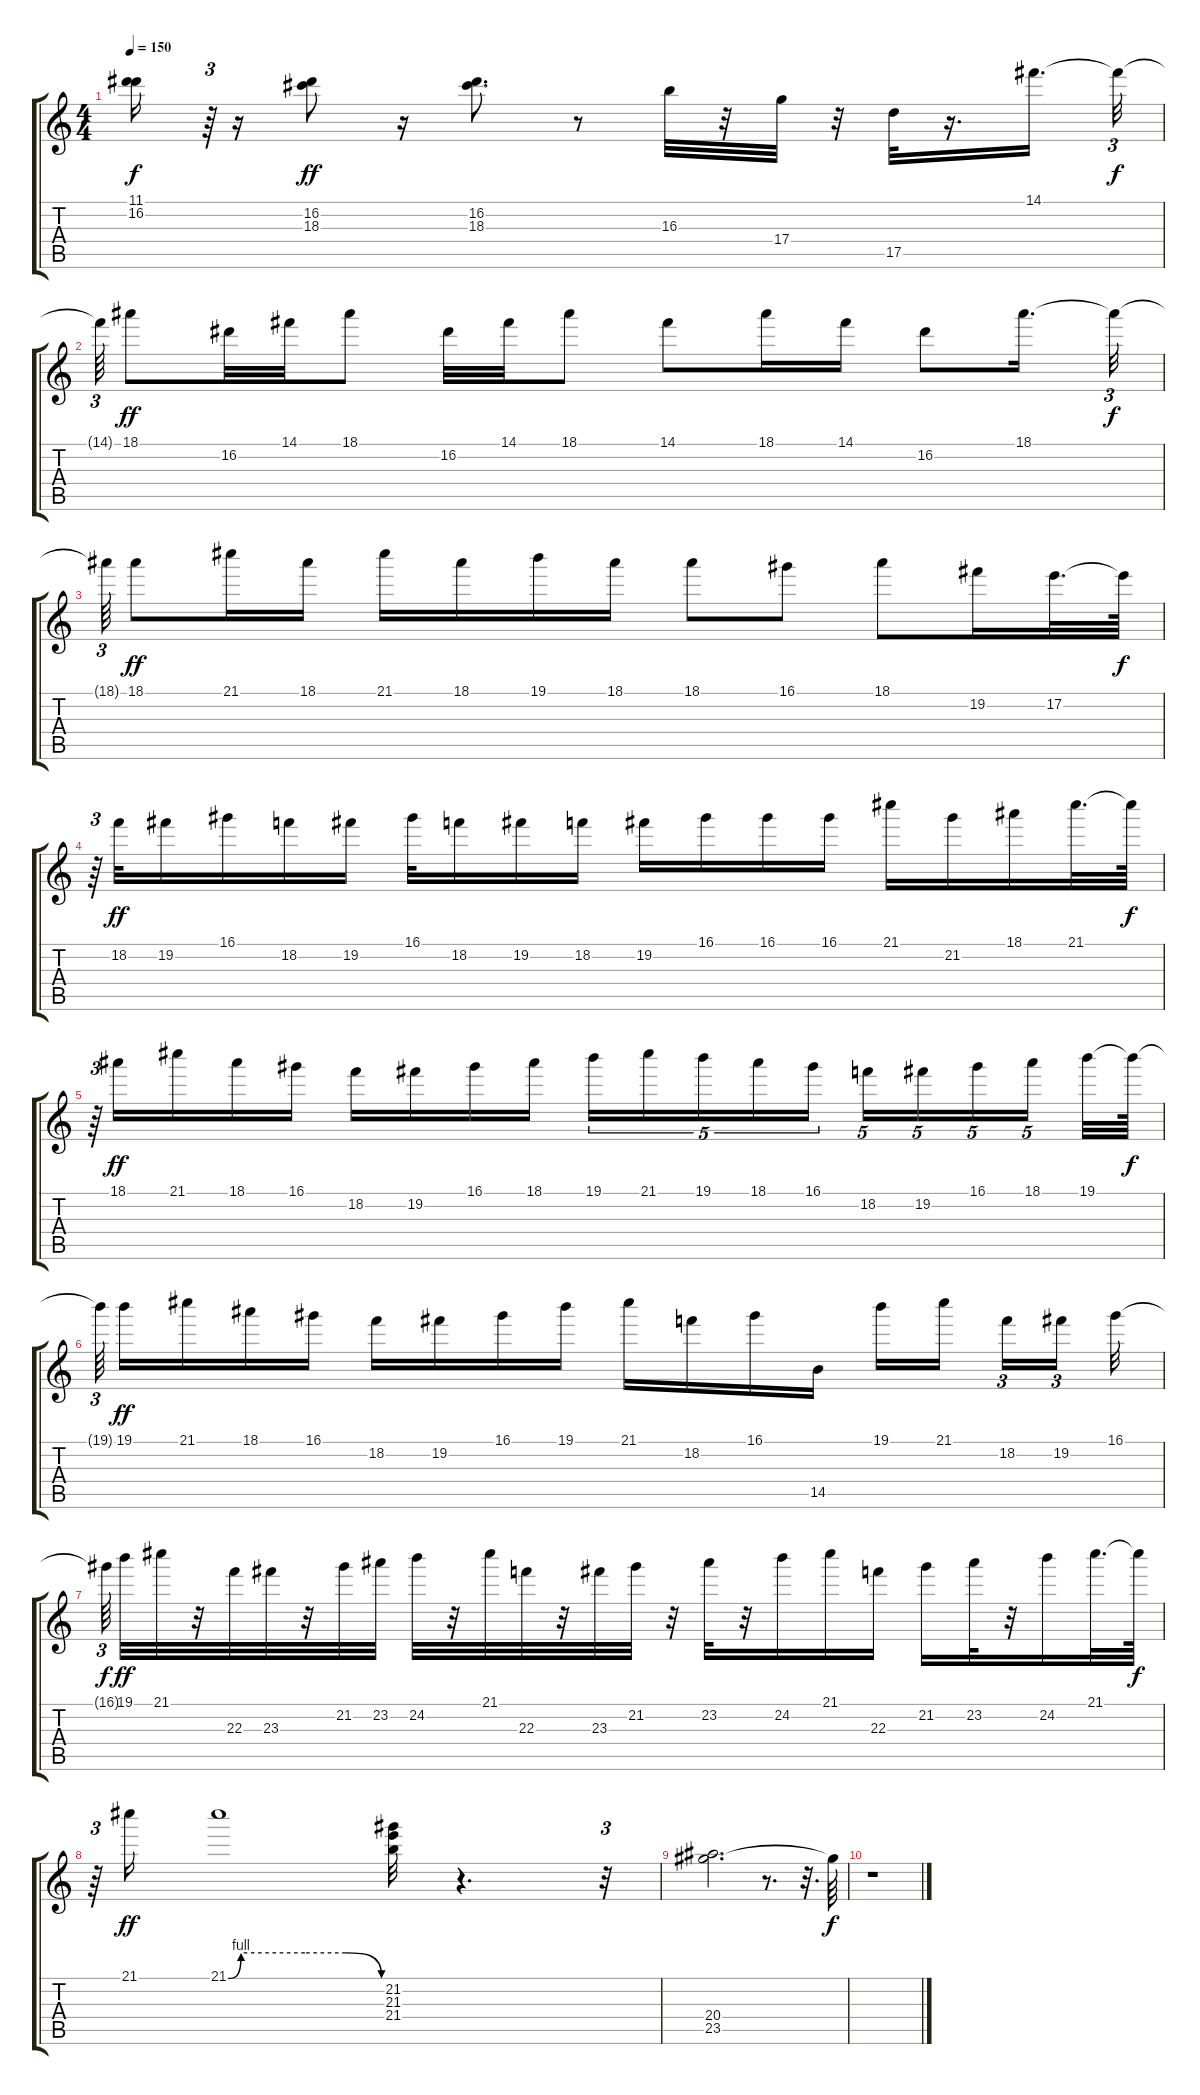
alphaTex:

\track "" {instrument distortionguitar}
\staff {score tabs}
\tuning (E4 B3 G3 D3 A2 E2) {hide}
\ts (4 4)
\tempo 150
\clef g2
\ks c
(11.1{t} 16.2{t}).16{dy f} r.64{tu (3 2)} r.16 (16.2 18.3).8{dy ff} r.16 (16.2 18.3).8{d} r.8 16.3.32 r.32 17.4.32 r.32 17.5.32 r.16{d} 14.1.16{d} 14.1{t}.32{tu (3 2) dy f} |
14.1{t}.64{tu (3 2)} 18.1.8{dy ff} 16.2.32 14.1.32 18.1.8 16.2.32 14.1.32 18.1.8 14.1.8 18.1.16 14.1.16 16.2.8 18.1.16{d} 18.1{t}.32{tu (3 2) dy f} |
18.1{t}.64{tu (3 2)} 18.1.8{dy ff} 21.1.16 18.1.16 21.1.16 18.1.16 19.1.16 18.1.16 18.1.8 16.1.8 18.1.8 19.2.16 17.2.32{d} 17.2{t}.64{dy f} |
r.64{tu (3 2)} 18.2.32{dy ff} 19.2.16 16.1.16 18.2.16 19.2.16 16.1.32 18.2.16 19.2.16 18.2.16 19.2.16 16.1.16 16.1.16 16.1.16 21.1.16 21.2.16 18.1.16 21.1.32{d} 21.1{t}.64{dy f} |
r.64{tu (3 2)} 18.1.16{dy ff} 21.1.16 18.1.16 16.1.16 18.2.16 19.2.16 16.1.16 18.1.16 19.1.16{tu (5 4)} 21.1.16{tu (5 4)} 19.1.16{tu (5 4)} 18.1.16{tu (5 4)} 16.1.16{tu (5 4)} 18.2.16{tu (5 4)} 19.2.16{tu (5 4)} 16.1.16{tu (5 4)} 18.1.16{tu (5 4)} 19.1.32 19.1{t}.64{dy f} |
19.1{t}.64{tu (3 2)} 19.1.16{dy ff} 21.1.16 18.1.16 16.1.16 18.2.16 19.2.16 16.1.16 19.1.16 21.1.16 18.2.16 16.1.16 14.5.16 19.1.16 21.1.16 18.2.16{tu (3 2)} 19.2.16{tu (3 2)} 16.1.32 |
16.1{t}.64{tu (3 2) dy f} 19.1.32{dy ff} 21.1.32 r.32 22.3.32 23.3.32 r.32 21.2.32 23.2.32 24.2.32 r.32 21.1.32 22.3.32 r.32 23.3.32 21.2.32 r.32 23.2.32 r.32 24.2.16 21.1.16 22.3.16 21.2.16 23.2.32 r.32 24.2.16 21.1.32{d} 21.1{t}.64{dy f} |
r.64{tu (3 2)} 21.1.16{dy ff} 21.1{be (custom 0 0 5 4 30 4 46 4 60 0)}.1 (21.2 21.3 21.4).32 r.4{d} r.32{tu (3 2)} |
(20.4 23.5).2{d} r.8{d} r.32{d} 23.5{t}.64{dy f} |
r.1
